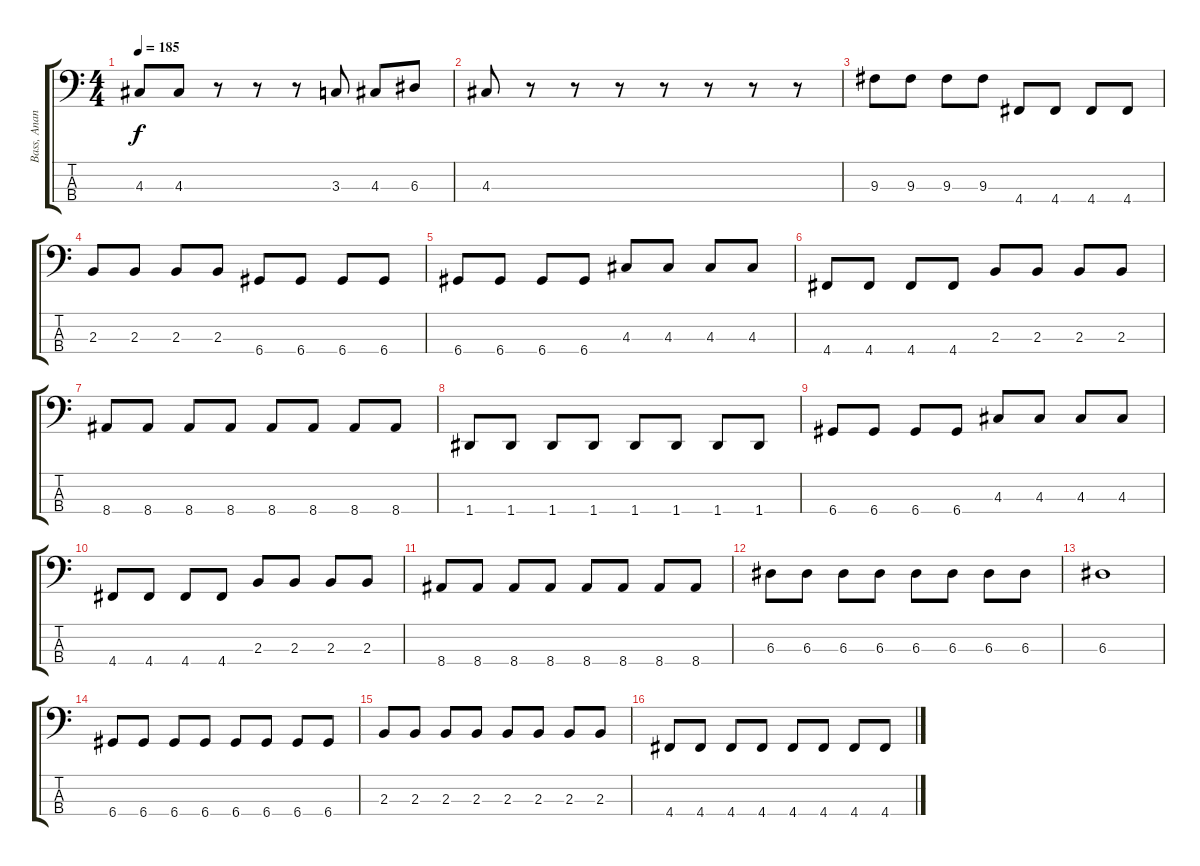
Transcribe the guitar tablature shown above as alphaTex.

\track ("Bass, Anan Kadouri" "Bass, Anan") {instrument acousticguitarnylon}
\staff {score tabs}
\tuning (G2 D2 A1 D1) {hide}
\ts (4 4)
\tempo 185
\clef f4
\ks c
4.3.8{dy f} 4.3.8 r.8 r.8 r.8 3.3.8 4.3.8 6.3.8 |
4.3.8 r.8 r.8 r.8 r.8 r.8 r.8 r.8 |
9.3.8 9.3.8 9.3.8 9.3.8 4.4.8 4.4.8 4.4.8 4.4.8 |
2.3.8 2.3.8 2.3.8 2.3.8 6.4.8 6.4.8 6.4.8 6.4.8 |
6.4.8 6.4.8 6.4.8 6.4.8 4.3.8 4.3.8 4.3.8 4.3.8 |
4.4.8 4.4.8 4.4.8 4.4.8 2.3.8 2.3.8 2.3.8 2.3.8 |
8.4.8 8.4.8 8.4.8 8.4.8 8.4.8 8.4.8 8.4.8 8.4.8 |
1.4.8 1.4.8 1.4.8 1.4.8 1.4.8 1.4.8 1.4.8 1.4.8 |
6.4.8 6.4.8 6.4.8 6.4.8 4.3.8 4.3.8 4.3.8 4.3.8 |
4.4.8 4.4.8 4.4.8 4.4.8 2.3.8 2.3.8 2.3.8 2.3.8 |
8.4.8 8.4.8 8.4.8 8.4.8 8.4.8 8.4.8 8.4.8 8.4.8 |
6.3.8 6.3.8 6.3.8 6.3.8 6.3.8 6.3.8 6.3.8 6.3.8 |
6.3.1 |
6.4.8 6.4.8 6.4.8 6.4.8 6.4.8 6.4.8 6.4.8 6.4.8 |
2.3.8 2.3.8 2.3.8 2.3.8 2.3.8 2.3.8 2.3.8 2.3.8 |
4.4.8 4.4.8 4.4.8 4.4.8 4.4.8 4.4.8 4.4.8 4.4.8
